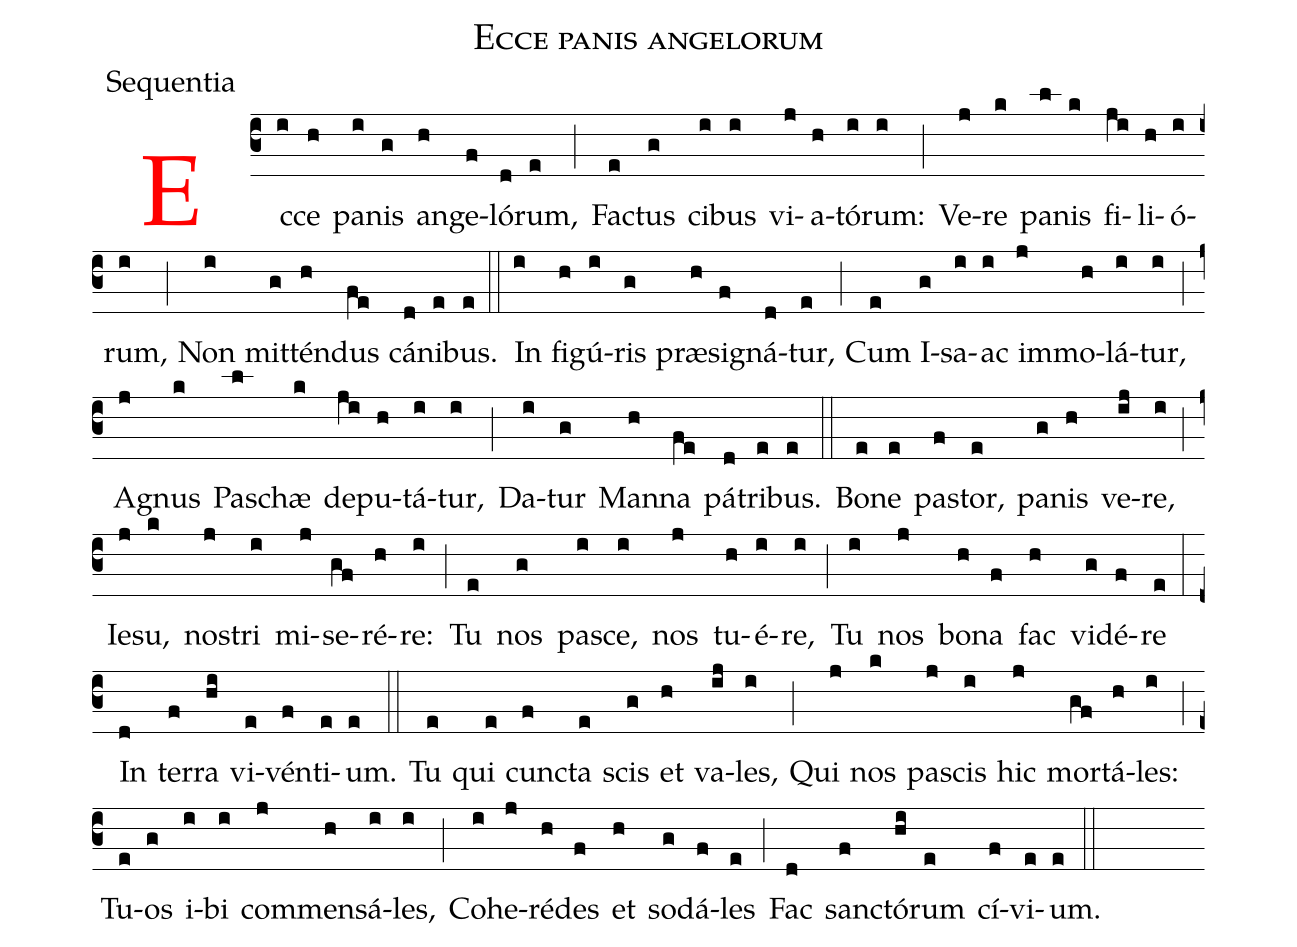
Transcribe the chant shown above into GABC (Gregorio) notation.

name:Ecce panis angelorum;
office-part:Sequentia;
%%
(c3) <v>\textcolor{red}{E}</v> c(i)ce(h) pa(i)nis(g) an(h)ge(f)ló(d)rum,(e) (;) Fac(e)tus(g) ci(i)bus(i) vi(j)a(h)tó(i)rum:(i) (;) Ve(j)re(k) pa(l)nis(k) fi(ji)li(h)ó(i)rum,(i) (;) Non(i) mit(g)tén(h)dus(fe) cá(d)ni(e)bus.(e) (::) In(i) fi(h)gú(i)ris(g) præ(h)si(f)gná(d)tur,(e) (;) Cum(e) I(g)sa(i)ac(i) im(j)mo(h)lá(i)tur,(i) (;) A(j)gnus(k) Pas(l)chæ(k) de(ji)pu(h)tá(i)tur,(i) (;) Da(i)tur(g) Man(h)na(fe) pá(d)tri(e)bus.(e) (::) Bo(e)ne(e) pas(f)tor,(e) pa(g)nis(h) ve(ij)re,(i) (;) Ie(j)su,(k) nos(j)tri(i) mi(j)se(gf)ré(h)re:(i) (;) Tu(e) nos(g) pa(i)sce,(i) nos(j) tu(h)é(i)re,(i) (;) Tu(i) nos(j) bo(h)na(f) fac(h) vi(g)dé(f)re(e) (:) In(d) ter(f)ra(hi) vi(e)vén(f)ti(e)um.(e) (::) Tu(e) qui(e) cunc(f)ta(e) scis(g) et(h) va(ij)les,(i) (;) Qui(j) nos(k) pa(j)scis(i) hic(j) mor(gf)tá(h)les:(i) (;) Tu(e)os(g) i(i)bi(i) com(j)men(h)sá(i)les,(i) (;) Co(i)he(j)ré(h)des(f) et(h) so(g)dá(f)les(e) (;) Fac(d) sanc(f)tó(hi)rum(e) cí(f)vi(e)um.(e) (::)
